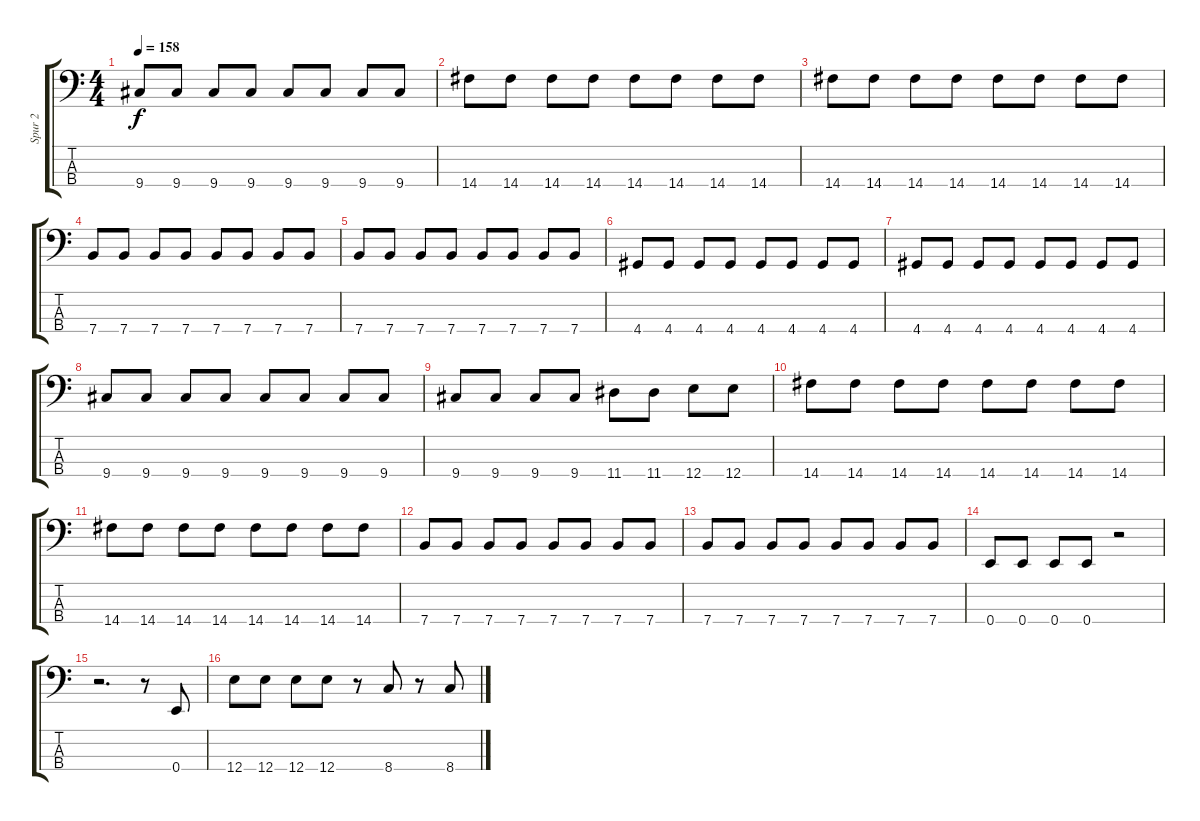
\track ("Spur 2" "Spur 2") {instrument electricbassfinger}
\staff {score tabs}
\tuning (G2 D2 A1 E1) {hide}
\ts (4 4)
\tempo 158
\clef f4
\ks c
9.4.8{dy f} 9.4.8 9.4.8 9.4.8 9.4.8 9.4.8 9.4.8 9.4.8 |
14.4.8 14.4.8 14.4.8 14.4.8 14.4.8 14.4.8 14.4.8 14.4.8 |
14.4.8 14.4.8 14.4.8 14.4.8 14.4.8 14.4.8 14.4.8 14.4.8 |
7.4.8 7.4.8 7.4.8 7.4.8 7.4.8 7.4.8 7.4.8 7.4.8 |
7.4.8 7.4.8 7.4.8 7.4.8 7.4.8 7.4.8 7.4.8 7.4.8 |
4.4.8 4.4.8 4.4.8 4.4.8 4.4.8 4.4.8 4.4.8 4.4.8 |
4.4.8 4.4.8 4.4.8 4.4.8 4.4.8 4.4.8 4.4.8 4.4.8 |
9.4.8 9.4.8 9.4.8 9.4.8 9.4.8 9.4.8 9.4.8 9.4.8 |
9.4.8 9.4.8 9.4.8 9.4.8 11.4.8 11.4.8 12.4.8 12.4.8 |
14.4.8 14.4.8 14.4.8 14.4.8 14.4.8 14.4.8 14.4.8 14.4.8 |
14.4.8 14.4.8 14.4.8 14.4.8 14.4.8 14.4.8 14.4.8 14.4.8 |
7.4.8 7.4.8 7.4.8 7.4.8 7.4.8 7.4.8 7.4.8 7.4.8 |
7.4.8 7.4.8 7.4.8 7.4.8 7.4.8 7.4.8 7.4.8 7.4.8 |
0.4.8 0.4.8 0.4.8 0.4.8 r.2 |
r.2{d} r.8 0.4.8 |
12.4.8 12.4.8 12.4.8 12.4.8 r.8 8.4.8 r.8 8.4.8
